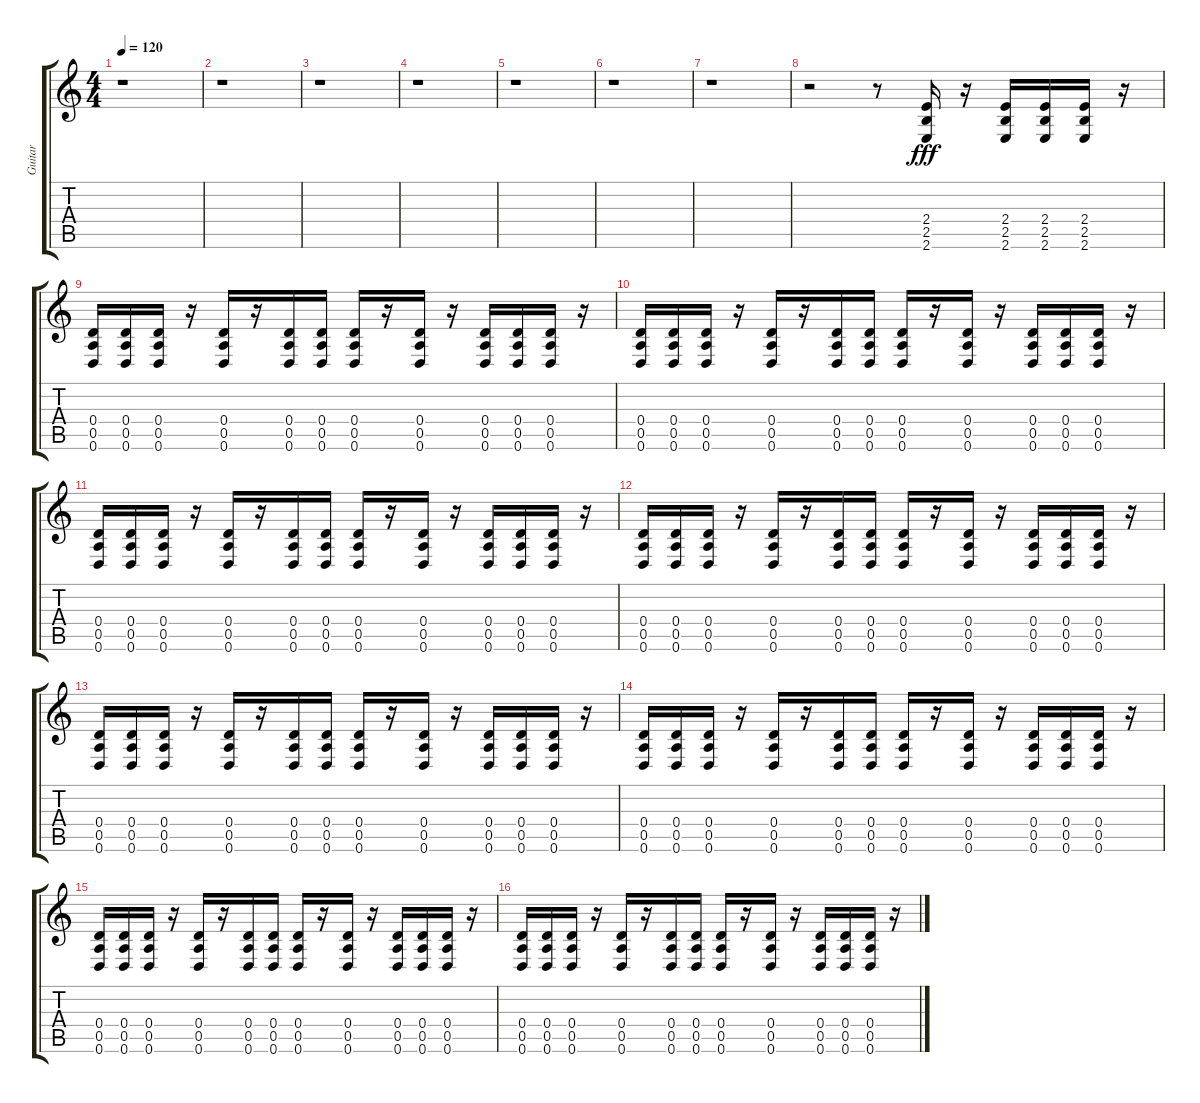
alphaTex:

\track ("Guitar" "Guitar") {instrument distortionguitar}
\staff {score tabs}
\tuning (E4 B3 G3 D3 A2 D2) {hide}
\ts (4 4)
\tempo 120
\clef g2
\ks c
r.1{dy fff instrument distortionguitar} |
r.1 |
r.1 |
r.1 |
r.1 |
r.1 |
r.1 |
r.2 r.8 (2.4 2.5 2.6).16 r.16 (2.4 2.5 2.6).16 (2.4 2.5 2.6).16 (2.4 2.5 2.6).16 r.16 |
(0.4 0.5 0.6).16 (0.4 0.5 0.6).16 (0.4 0.5 0.6).16 r.16 (0.4 0.5 0.6).16 r.16 (0.4 0.5 0.6).16 (0.4 0.5 0.6).16 (0.4 0.5 0.6).16 r.16 (0.4 0.5 0.6).16 r.16 (0.4 0.5 0.6).16 (0.4 0.5 0.6).16 (0.4 0.5 0.6).16 r.16 |
(0.4 0.5 0.6).16 (0.4 0.5 0.6).16 (0.4 0.5 0.6).16 r.16 (0.4 0.5 0.6).16 r.16 (0.4 0.5 0.6).16 (0.4 0.5 0.6).16 (0.4 0.5 0.6).16 r.16 (0.4 0.5 0.6).16 r.16 (0.4 0.5 0.6).16 (0.4 0.5 0.6).16 (0.4 0.5 0.6).16 r.16 |
(0.4 0.5 0.6).16 (0.4 0.5 0.6).16 (0.4 0.5 0.6).16 r.16 (0.4 0.5 0.6).16 r.16 (0.4 0.5 0.6).16 (0.4 0.5 0.6).16 (0.4 0.5 0.6).16 r.16 (0.4 0.5 0.6).16 r.16 (0.4 0.5 0.6).16 (0.4 0.5 0.6).16 (0.4 0.5 0.6).16 r.16 |
(0.4 0.5 0.6).16 (0.4 0.5 0.6).16 (0.4 0.5 0.6).16 r.16 (0.4 0.5 0.6).16 r.16 (0.4 0.5 0.6).16 (0.4 0.5 0.6).16 (0.4 0.5 0.6).16 r.16 (0.4 0.5 0.6).16 r.16 (0.4 0.5 0.6).16 (0.4 0.5 0.6).16 (0.4 0.5 0.6).16 r.16 |
(0.4 0.5 0.6).16 (0.4 0.5 0.6).16 (0.4 0.5 0.6).16 r.16 (0.4 0.5 0.6).16 r.16 (0.4 0.5 0.6).16 (0.4 0.5 0.6).16 (0.4 0.5 0.6).16 r.16 (0.4 0.5 0.6).16 r.16 (0.4 0.5 0.6).16 (0.4 0.5 0.6).16 (0.4 0.5 0.6).16 r.16 |
(0.4 0.5 0.6).16 (0.4 0.5 0.6).16 (0.4 0.5 0.6).16 r.16 (0.4 0.5 0.6).16 r.16 (0.4 0.5 0.6).16 (0.4 0.5 0.6).16 (0.4 0.5 0.6).16 r.16 (0.4 0.5 0.6).16 r.16 (0.4 0.5 0.6).16 (0.4 0.5 0.6).16 (0.4 0.5 0.6).16 r.16 |
(0.4 0.5 0.6).16 (0.4 0.5 0.6).16 (0.4 0.5 0.6).16 r.16 (0.4 0.5 0.6).16 r.16 (0.4 0.5 0.6).16 (0.4 0.5 0.6).16 (0.4 0.5 0.6).16 r.16 (0.4 0.5 0.6).16 r.16 (0.4 0.5 0.6).16 (0.4 0.5 0.6).16 (0.4 0.5 0.6).16 r.16 |
(0.4 0.5 0.6).16 (0.4 0.5 0.6).16 (0.4 0.5 0.6).16 r.16 (0.4 0.5 0.6).16 r.16 (0.4 0.5 0.6).16 (0.4 0.5 0.6).16 (0.4 0.5 0.6).16 r.16 (0.4 0.5 0.6).16 r.16 (0.4 0.5 0.6).16 (0.4 0.5 0.6).16 (0.4 0.5 0.6).16 r.16
